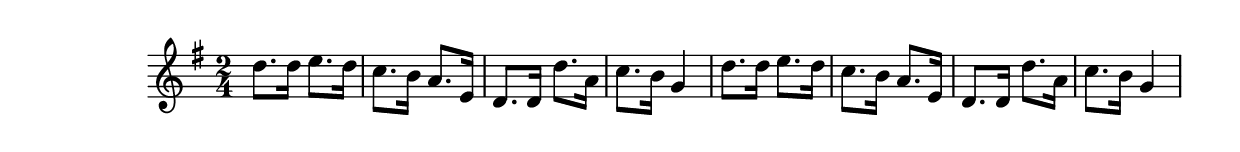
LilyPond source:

\version "2.14.0"
%{\header {
  title = "V\'{a}monos por Santa Anita"
  composer = "anonymous"
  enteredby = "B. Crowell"
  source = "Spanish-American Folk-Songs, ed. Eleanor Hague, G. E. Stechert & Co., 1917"
}%}

\score{{\key g \major
\time 2/4
%{\tempo 4=150
%}\relative d'' {
  d8. d16 e8. d16 | c8. b16 a8. e16 | d8. d16 d'8. a16 | c8. b16 g4 |
d'8. d16 e8. d16 | c8. b16 a8. e16 | d8. d16 d'8. a16 | c8. b16 g4 |
}

}}